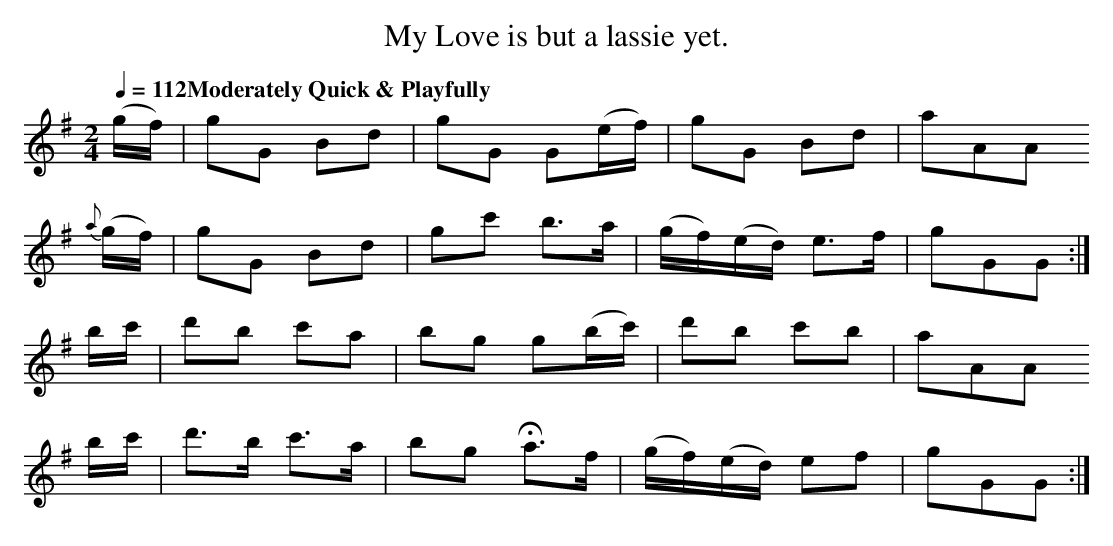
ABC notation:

X:1
T:My Love is but a lassie yet.
M:2/4
L:1/16
Q:1/4=112 "Moderately Quick & Playfully"
K:G
   (gf)|g2G2  B2d2 |g2G2  G2(ef) | g2G2    B2d2 |a2A2A2
{a}(gf)|g2G2  B2d2 |g2c'2 b3a    |(gf)(ed) e3f  |g2G2G2:|
    bc'|d'2b2 c'2a2|b2g2  g2(bc')| d'2b2   c'2b2|a2A2A2
    bc'|d'3b  c'3a |b2g2 Ha3f    |(gf)(ed) e2f2 |g2G2G2:|
